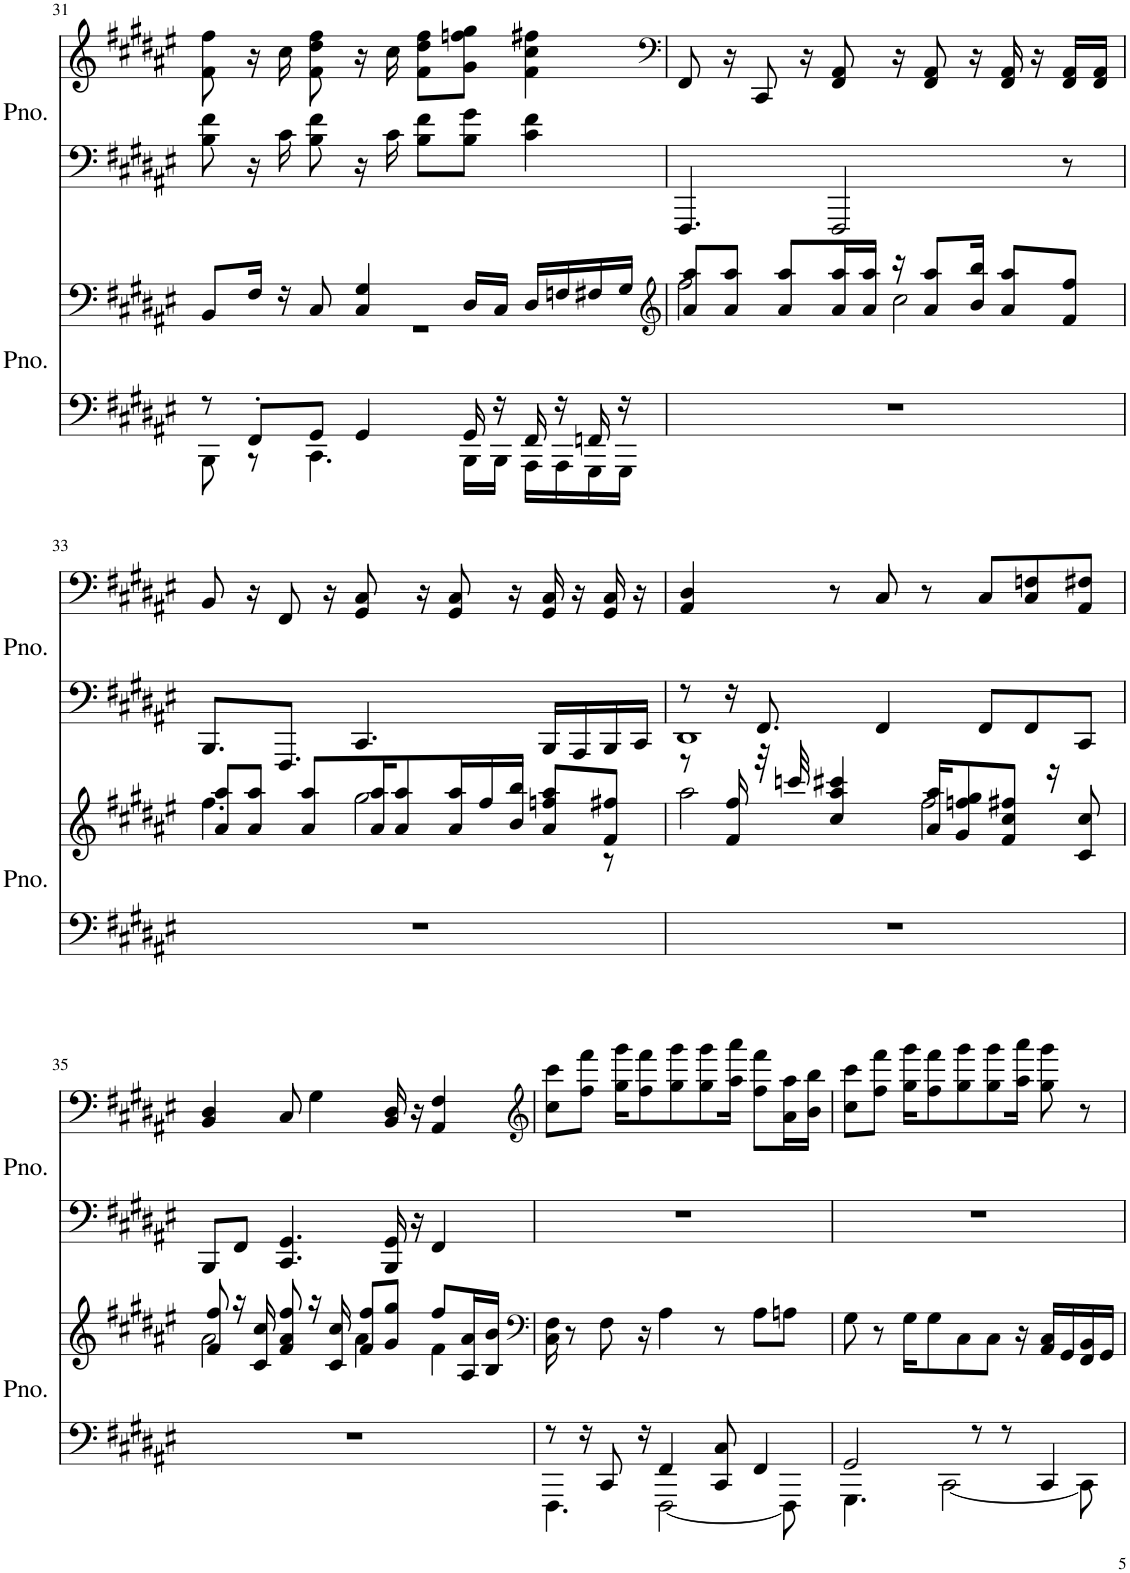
**kern	**kern	**kern	**kern
*part2	*part2	*part1	*part1
*staff4	*staff3	*staff2	*staff1
*I"Piano	*	*I"Piano	*
*I'Pno.	*	*I'Pno.	*
!!LO:PB:g=z
*clefF4	*clefF4	*clefF4	*clefG2
*k[f#c#g#d#a#e#]	*k[f#c#g#d#a#e#]	*k[f#c#g#d#a#e#]	*k[f#c#g#d#a#e#]
*M4/4	*M4/4	*M4/4	*M4/4
=31	=31	=31	=31
*^	*^	*	*
8r	8BBB\	8BB/L	1r	8B\ 8f#\	8f#\ 8ff#\
8FF#'/L	8r	16F#/Jk	.	16r	16r
.	.	16r	.	16c#\	16cc#\
8GG#/J	4.CC#\	8C#/	.	8B\ 8f#\	8f#\ 8dd#\ 8ff#\
4GG#/	.	4C#/ 4G#/	.	16r	16r
.	.	.	.	16c#\	16cc#\
.	.	.	.	8B\ 8f#\L	8f#\ 8dd#\ 8ff#\L
16GG#/	16BBB\LL	16D#/LL	.	8B\ 8g#\J	8g#\ 8ffn\ 8gg#\J
16r	16BBB\JJ	16C#/JJ	.	.	.
16FF#/	16AAA#\LL	16D#/LL	.	4c#\ 4f#\	4f#\ 4cc#\ 4ff#X\
16r	16AAA#\	16Fn/	.	.	.
16FFn/	16GGG#\	16F#X/	.	.	.
16r	16GGG#\JJ	16G#/JJ	.	.	.
*v	*v	*	*	*	*
=32	=32	=32	=32	=32
*	*clefG2	*	*	*clefF4
1r	8a#/ 8aa#/L	2ff#\	4.FFF#/	8FF#/
.	8a#/ 8aa#/J	.	.	16r
.	.	.	.	8CC#/
.	8a#/ 8aa#/L	.	.	.
.	.	.	.	16r
.	16a#/ 16aa#/L	.	2FFF#/	8FF#/ 8AA#/
.	16a#/ 16aa#/JJ	.	.	.
.	16r	2cc#\	.	16r
.	8a#/ 8aa#/L	.	.	8FF#/ 8AA#/
.	16b/ 16bb/Jk	.	.	16r
.	8a#/ 8aa#/L	.	.	16FF#/ 16AA#/
.	.	.	.	16r
.	8f#/ 8ff#/J	.	8r	16FF#/ 16AA#/LL
.	.	.	.	16FF#/ 16AA#/JJ
!!LO:LB:g=z
=33	=33	=33	=33	=33
1r	8a#/ 8aa#/L	4.ff#\	8.BBB/L	8BB/
.	8a#/ 8aa#/J	.	.	16r
.	.	.	8.FFF#/J	8FF#/
.	8a#/ 8aa#/L	.	.	.
.	.	.	.	16r
.	16a#/ 16aa#/K	2gg#\	4.CC#/	8GG#/ 8C#/
.	8a#/ 8aa#/	.	.	.
.	.	.	.	16r
.	16a#/ 16aa#/L	.	.	8GG#/ 8C#/
.	16ff#/	.	.	.
.	16b/ 16bb/JJ	.	.	16r
.	8a#/ 8ffn/ 8aa#/L	.	16BBB/LL	16GG#/ 16C#/
.	.	.	16AAA#/	16r
.	8f#/ 8ff#X/J	8r	16BBB/	16GG#/ 16C#/
.	.	.	16CC#/JJ	16r
=34	=34	=34	=34	=34
*	*	*	*^	*
1r	8r	2aa#\	8r	1DD#	4AA#/ 4D#/
.	16f#/ 16ff#/	.	16r	.	.
.	32r	.	8.FF#/	.	.
.	32cccn/	.	.	.	.
.	4cc#/ 4aa#/ 4ccc#X/	.	.	.	8r
.	.	.	4FF#/	.	8C#/
.	16a#/ 16aa#/KL	2ff#\	.	.	8r
.	8g#/ 8ffn/ 8gg#/	.	.	.	.
.	.	.	8FF#/L	.	8C#/L
.	8f#/ 8cc#/ 8ff#X/J	.	.	.	.
.	.	.	8FF#/	.	8C#/ 8Fn/
.	16r	.	.	.	.
.	8c#/ 8cc#/	.	8CC#/J	.	8AA#/ 8F#X/J
*	*	*	*v	*v	*
!!LO:LB:g=z
=35	=35	=35	=35	=35
1r	8f#/ 8ff#/	2a#\	8BBB/L	4BB/ 4D#/
.	16r	.	8FF#/J	.
.	16c#/ 16cc#/	.	.	.
.	8f#/ 8a#/ 8ff#/	.	4.CC#/ 4.GG#/	8C#/
.	16r	.	.	4G#\
.	16c#/ 16cc#/	.	.	.
.	8f#/ 8ff#/L	4a#\	.	.
.	8g#/ 8gg#/J	.	16BBB/ 16GG#/	16BB/ 16D#/
.	.	.	16r	16r
.	8ff#/L	4f#\	4FF#/	4AA#/ 4F#/
.	16A#/ 16a#/L	.	.	.
.	16B/ 16b/JJ	.	.	.
*	*v	*v	*	*
=36	=36	=36	=36
*	*clefF4	*	*clefG2
*^	*	*	*
8r	4.FFF#\	16C#\ 16F#\	1r	8cc#\ 8ccc#\L
.	.	8r	.	.
16r	.	.	.	8ff#\ 8fff#\J
8CC#/	.	8F#\	.	.
.	.	.	.	16gg#\ 16ggg#\KL
16r	.	16r	.	8ff#\ 8fff#\
4FF#/	[2FFF#\	4A#\	.	.
.	.	.	.	8gg#\ 8ggg#\
.	.	.	.	8gg#\ 8ggg#\
8CC#/ 8C#/	.	8r	.	.
.	.	.	.	16aa#\ 16aaa#\Jk
4FF#/	.	8A#\L	.	8ff#\ 8fff#\L
.	8FFF#\]	8An\J	.	16a#\ 16aa#\L
.	.	.	.	16b\ 16bb\JJ
=37	=37	=37	=37	=37
2GG#/	4.GGG#\	8G#\	1r	8cc#\ 8ccc#\L
.	.	8r	.	8ff#\ 8fff#\J
.	.	16G#\KL	.	16gg#\ 16ggg#\KL
.	.	8G#\	.	8ff#\ 8fff#\
.	[2CC#\	.	.	.
.	.	8C#\	.	8gg#\ 8ggg#\
8r	.	.	.	.
.	.	8C#\J	.	8gg#\ 8ggg#\
8r	.	.	.	.
.	.	16r	.	16aa#\ 16aaa#\Jk
4CC#/	.	16AA#/ 16C#/LL	.	8gg#\ 8ggg#\
.	.	16GG#/	.	.
.	8CC#\]	16FF#/ 16BB/	.	8r
.	.	16GG#/JJ	.	.
*v	*v	*	*	*
=	=	=	=
*-	*-	*-	*-
